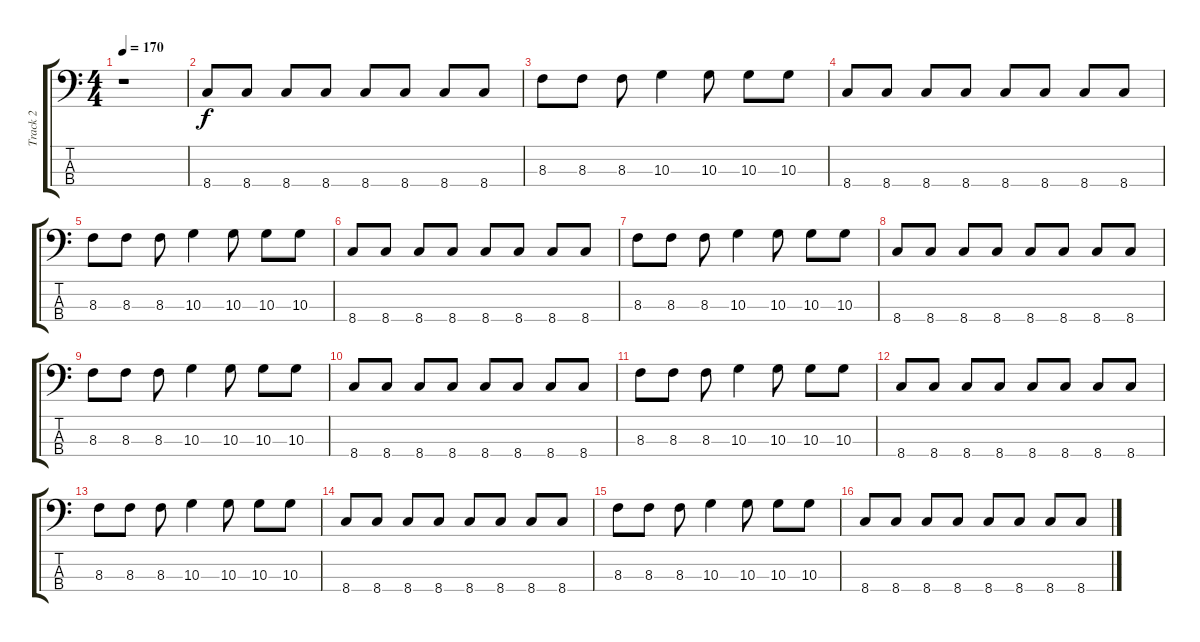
\track ("Track 2" "Track 2") {instrument electricbasspick}
\staff {score tabs}
\tuning (G2 D2 A1 E1) {hide}
\ts (4 4)
\tempo 170
\clef f4
\ks c
r.1{dy f} |
8.4.8 8.4.8 8.4.8 8.4.8 8.4.8 8.4.8 8.4.8 8.4.8 |
8.3.8 8.3.8 8.3.8 10.3.4 10.3.8 10.3.8 10.3.8 |
8.4.8 8.4.8 8.4.8 8.4.8 8.4.8 8.4.8 8.4.8 8.4.8 |
8.3.8 8.3.8 8.3.8 10.3.4 10.3.8 10.3.8 10.3.8 |
8.4.8 8.4.8 8.4.8 8.4.8 8.4.8 8.4.8 8.4.8 8.4.8 |
8.3.8 8.3.8 8.3.8 10.3.4 10.3.8 10.3.8 10.3.8 |
8.4.8 8.4.8 8.4.8 8.4.8 8.4.8 8.4.8 8.4.8 8.4.8 |
8.3.8 8.3.8 8.3.8 10.3.4 10.3.8 10.3.8 10.3.8 |
8.4.8 8.4.8 8.4.8 8.4.8 8.4.8 8.4.8 8.4.8 8.4.8 |
8.3.8 8.3.8 8.3.8 10.3.4 10.3.8 10.3.8 10.3.8 |
8.4.8 8.4.8 8.4.8 8.4.8 8.4.8 8.4.8 8.4.8 8.4.8 |
8.3.8 8.3.8 8.3.8 10.3.4 10.3.8 10.3.8 10.3.8 |
8.4.8 8.4.8 8.4.8 8.4.8 8.4.8 8.4.8 8.4.8 8.4.8 |
8.3.8 8.3.8 8.3.8 10.3.4 10.3.8 10.3.8 10.3.8 |
8.4.8 8.4.8 8.4.8 8.4.8 8.4.8 8.4.8 8.4.8 8.4.8
